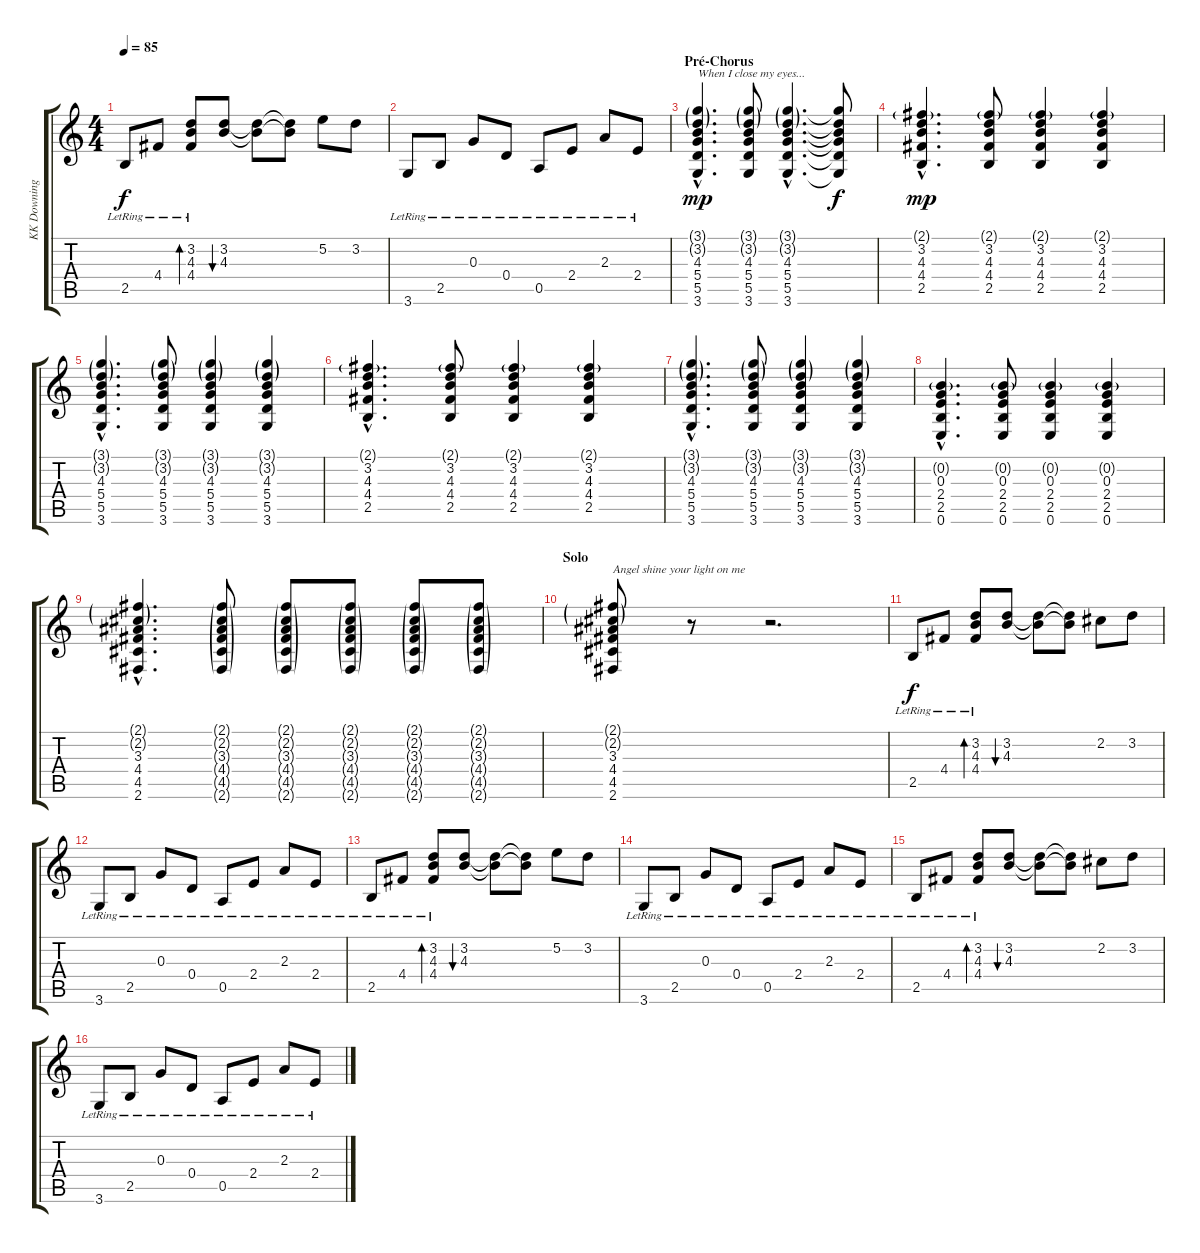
\track ("KK Downing" "KK Downing") {instrument acousticguitarsteel}
\staff {score tabs}
\tuning (E4 B3 G3 D3 A2 E2) {hide}
\ts (4 4)
\tempo 85
\clef g2
\ks c
2.5{lr}.8{dy f} 4.4{lr}.8 (3.2 4.3 4.4{lr}).8{bd 240} (3.2 4.3).8{bu 240} (3.2{t} 4.3{t}).8 (3.2{t} 4.3{t}).8 5.2.8 3.2.8 |
3.6{lr}.8 2.5{lr}.8 0.3{lr}.8 0.4{lr}.8 0.5{lr}.8 2.4{lr}.8 2.3{lr}.8 2.4{lr}.8 |
\section ("" "Pré-Chorus")
(3.1{g hac} 3.2{g hac} 4.3{hac} 5.4{hac} 5.5{hac} 3.6{hac}).4{d txt "When I close my eyes..." dy mp} (3.1{g} 3.2{g} 4.3 5.4 5.5 3.6).8 (3.1{g hac} 3.2{g hac} 4.3{hac} 5.4{hac} 5.5{hac} 3.6{hac}).4{d} (3.1{t} 3.2{t} 4.3{t} 5.4{t} 5.5{t} 3.6{t}).8{dy f} |
(2.1{g hac} 3.2{hac} 4.3{hac} 4.4{hac} 2.5{hac}).4{d dy mp} (2.1{g} 3.2 4.3 4.4 2.5).8 (2.1{g} 3.2 4.3 4.4 2.5).4 (2.1{g} 3.2 4.3 4.4 2.5).4 |
(3.1{g hac} 3.2{g hac} 4.3{hac} 5.4{hac} 5.5{hac} 3.6{hac}).4{d} (3.1{g} 3.2{g} 4.3 5.4 5.5 3.6).8 (3.1{g} 3.2{g} 4.3 5.4 5.5 3.6).4 (3.1{g} 3.2{g} 4.3 5.4 5.5 3.6).4 |
(2.1{g hac} 3.2{hac} 4.3{hac} 4.4{hac} 2.5{hac}).4{d} (2.1{g} 3.2 4.3 4.4 2.5).8 (2.1{g} 3.2 4.3 4.4 2.5).4 (2.1{g} 3.2 4.3 4.4 2.5).4 |
(3.1{g hac} 3.2{g hac} 4.3{hac} 5.4{hac} 5.5{hac} 3.6{hac}).4{d} (3.1{g} 3.2{g} 4.3 5.4 5.5 3.6).8 (3.1{g} 3.2{g} 4.3 5.4 5.5 3.6).4 (3.1{g} 3.2{g} 4.3 5.4 5.5 3.6).4 |
(0.2{g hac} 0.3{hac} 2.4{hac} 2.5{hac} 0.6{hac}).4{d} (0.2{g} 0.3 2.4 2.5 0.6).8 (0.2{g} 0.3 2.4 2.5 0.6).4 (0.2{g} 0.3 2.4 2.5 0.6).4 |
(2.1{g hac} 2.2{g hac} 3.3{hac} 4.4{hac} 4.5{hac} 2.6{hac}).4{d} (2.1{g} 2.2{g} 3.3{g} 4.4{g} 4.5{g} 2.6{g}).8 (2.1{g} 2.2{g} 3.3{g} 4.4{g} 4.5{g} 2.6{g}).8 (2.1{g} 2.2{g} 3.3{g} 4.4{g} 4.5{g} 2.6{g}).8 (2.1{g} 2.2{g} 3.3{g} 4.4{g} 4.5{g} 2.6{g}).8 (2.1{g} 2.2{g} 3.3{g} 4.4{g} 4.5{g} 2.6{g}).8 |
\section ("" "Solo")
(2.1{g} 2.2{g} 3.3 4.4 4.5 2.6).8{txt "Angel shine your light on me"} r.8 r.2{d} |
2.5{lr}.8{dy f} 4.4{lr}.8 (3.2 4.3 4.4{lr}).8{bd 240} (3.2 4.3).8{bu 240} (3.2{t} 4.3{t}).8 (3.2{t} 4.3{t}).8 2.2.8 3.2.8 |
3.6{lr}.8 2.5{lr}.8 0.3{lr}.8 0.4{lr}.8 0.5{lr}.8 2.4{lr}.8 2.3{lr}.8 2.4{lr}.8 |
2.5{lr}.8 4.4{lr}.8 (3.2 4.3 4.4{lr}).8{bd 240} (3.2 4.3).8{bu 240} (3.2{t} 4.3{t}).8 (3.2{t} 4.3{t}).8 5.2.8 3.2.8 |
3.6{lr}.8 2.5{lr}.8 0.3{lr}.8 0.4{lr}.8 0.5{lr}.8 2.4{lr}.8 2.3{lr}.8 2.4{lr}.8 |
2.5{lr}.8 4.4{lr}.8 (3.2 4.3 4.4{lr}).8{bd 240} (3.2 4.3).8{bu 240} (3.2{t} 4.3{t}).8 (3.2{t} 4.3{t}).8 2.2.8 3.2.8 |
3.6{lr}.8 2.5{lr}.8 0.3{lr}.8 0.4{lr}.8 0.5{lr}.8 2.4{lr}.8 2.3{lr}.8 2.4{lr}.8
